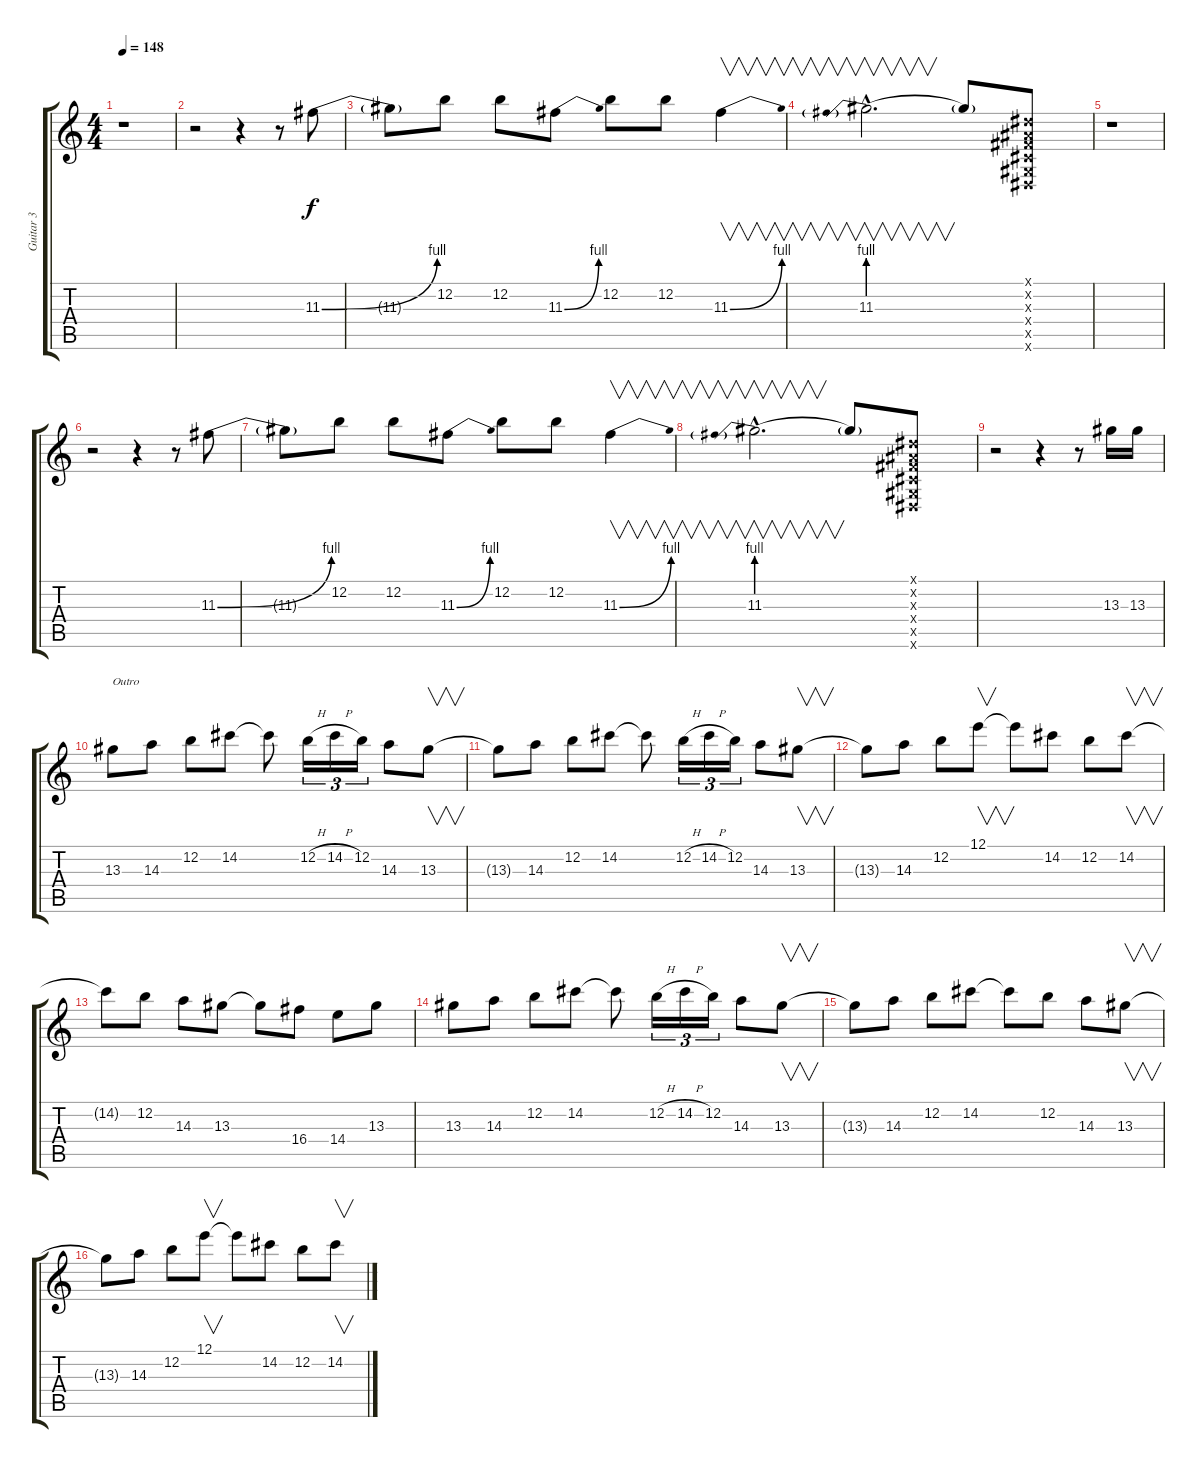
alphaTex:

\track ("Guitar 3" "Guitar 3") {instrument overdrivenguitar}
\staff {score tabs}
\tuning (E4 B3 G3 D3 A2 E2) {hide}
\ts (4 4)
\tempo 148
\clef g2
\ks c
r.1{dy f} |
r.2 r.4 r.8 11.3{be (bend 0 0 60 4)}.8 |
11.3{t}.8 12.2.8 12.2.8 11.3{be (bend 0 0 60 4)}.8 12.2.8 12.2.8 11.3{be (bend 0 0 60 4)}.4{v} |
11.3{be (prebend 0 4 60 4) hac}.2{v d} 11.3{t}.8 (-1.1{x} -1.2{x} -1.3{x} -1.4{x} -1.5{x} -1.6{x}).8 |
r.1 |
r.2 r.4 r.8 11.3{be (bend 0 0 60 4)}.8 |
11.3{t}.8 12.2.8 12.2.8 11.3{be (bend 0 0 60 4)}.8 12.2.8 12.2.8 11.3{be (bend 0 0 60 4)}.4{v} |
11.3{be (prebend 0 4 60 4) hac}.2{v d} 11.3{t}.8 (-1.1{x} -1.2{x} -1.3{x} -1.4{x} -1.5{x} -1.6{x}).8 |
r.2 r.4 r.8 13.3.16 13.3.16 |
13.3.8{txt "Outro"} 14.3.8 12.2.8 14.2.8 14.2{t}.8 12.2{h}.16{tu (3 2)} 14.2{h}.16{tu (3 2)} 12.2.16{tu (3 2)} 14.3.8 13.3.8{v} |
13.3{t}.8 14.3.8 12.2.8 14.2.8 14.2{t}.8 12.2{h}.16{tu (3 2)} 14.2{h}.16{tu (3 2)} 12.2.16{tu (3 2)} 14.3.8 13.3.8{v} |
13.3{t}.8 14.3.8 12.2.8 12.1.8{v} 12.1{t}.8 14.2.8 12.2.8 14.2.8{v} |
14.2{t}.8 12.2.8 14.3.8 13.3.8 13.3{t}.8 16.4.8 14.4.8 13.3.8 |
13.3.8 14.3.8 12.2.8 14.2.8 14.2{t}.8 12.2{h}.16{tu (3 2)} 14.2{h}.16{tu (3 2)} 12.2.16{tu (3 2)} 14.3.8 13.3.8{v} |
13.3{t}.8 14.3.8 12.2.8 14.2.8 14.2{t}.8 12.2.8 14.3.8 13.3.8{v} |
13.3{t}.8 14.3.8 12.2.8 12.1.8{v} 12.1{t}.8 14.2.8 12.2.8 14.2.8{v}
